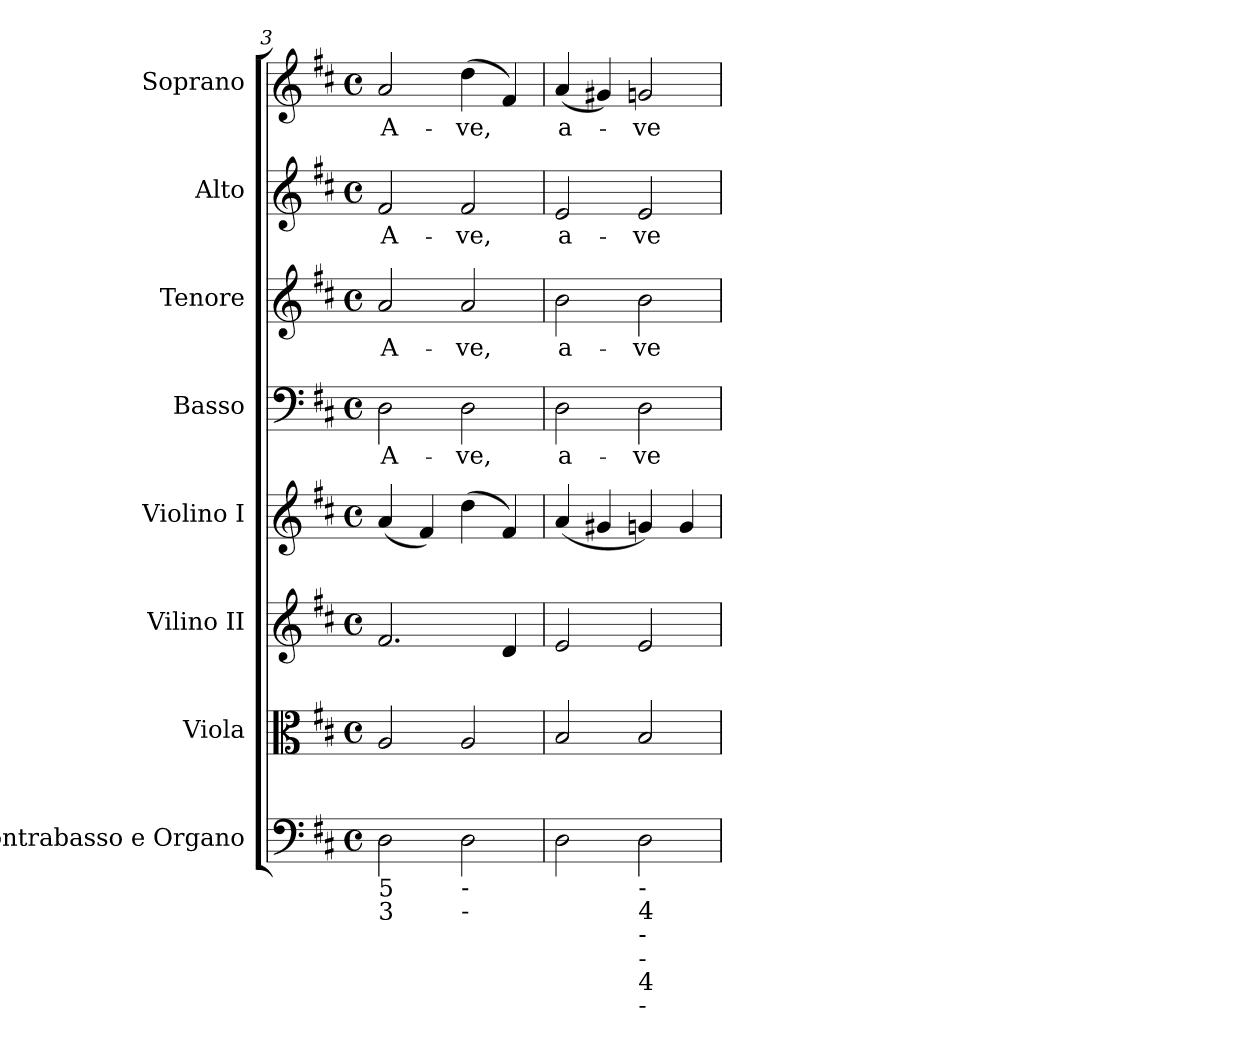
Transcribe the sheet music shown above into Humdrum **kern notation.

**kern	**kern	**kern	**kern	**kern	**text	**kern	**text	**kern	**text	**kern	**text
*part8	*part7	*part6	*part5	*part4	*part4	*part3	*part3	*part2	*part2	*part1	*part1
*staff8	*staff7	*staff6	*staff5	*staff4	*staff4	*staff3	*staff3	*staff2	*staff2	*staff1	*staff1
*I"Contrabasso e Organo	*I"Viola	*I"Vilino II	*I"Violino I	*I"Basso	*	*I"Tenore	*	*I"Alto	*	*I"Soprano	*
*I'Cb. e Org.	*I'Vla.	*I'Vl. II	*I'Vl. I	*I'B	*	*I'T	*	*I'A	*	*I'S	*
*clefF4	*clefC3	*clefG2	*clefG2	*clefF4	*	*clefG2	*	*clefG2	*	*clefG2	*
*k[f#c#]	*k[f#c#]	*k[f#c#]	*k[f#c#]	*k[f#c#]	*	*k[f#c#]	*	*k[f#c#]	*	*k[f#c#]	*
*D:	*D:	*D:	*D:	*D:	*	*D:	*	*D:	*	*D:	*
*M4/4	*M4/4	*M4/4	*M4/4	*M4/4	*	*M4/4	*	*M4/4	*	*M4/4	*
*met(c)	*met(c)	*met(c)	*met(c)	*met(c)	*	*met(c)	*	*met(c)	*	*met(c)	*
=3	=3	=3	=3	=3	=3	=3	=3	=3	=3	=3	=3
!LO:TX:b:t=5\n3	!	!	!	!	!	!	!	!	!	!	!
!	!	!	!	!	!LO:LY:b	!	!LO:LY:b	!	!LO:LY:b	!	!LO:LY:b
2D\	2A/	2.f#/	(<4a/	2D\	A-	2a/	A-	2f#/	A-	2a/	A-
.	.	.	4f#/)	.	.	.	.	.	.	.	.
!LO:TX:b:t=-\n-	!	!	!	!	!	!	!	!	!	!	!
!	!	!	!	!	!LO:LY:b	!	!LO:LY:b	!	!LO:LY:b	!	!LO:LY:b
2D\	2A/	.	(>4dd\	2D\	-ve,	2a/	-ve,	2f#/	-ve,	(>4dd\	-ve,
.	.	4d/	4f#/)	.	.	.	.	.	.	4f#/)	.
=4	=4	=4	=4	=4	=4	=4	=4	=4	=4	=4	=4
!	!	!	!	!	!LO:LY:b	!	!LO:LY:b	!	!LO:LY:b	!	!LO:LY:b
2D\	2B/	2e/	(<4a/	2D\	a-	2b\	a-	2e/	a-	(<4a/	a-
.	.	.	4g#X/	.	.	.	.	.	.	4g#X/)	.
!LO:TX:b:t=-\n4\n-	!	!	!	!	!	!	!	!	!	!	!
!LO:TX:b:t=-\n4\n-	!	!	!	!	!	!	!	!	!	!	!
!	!	!	!	!	!LO:LY:b	!	!LO:LY:b	!	!LO:LY:b	!	!LO:LY:b
2D\	2B/	2e/	4gn/)	2D\	-ve	2b\	-ve	2e/	-ve	2gn/	-ve
.	.	.	4g/	.	.	.	.	.	.	.	.
=	=	=	=	=	=	=	=	=	=	=	=
*-	*-	*-	*-	*-	*-	*-	*-	*-	*-	*-	*-
